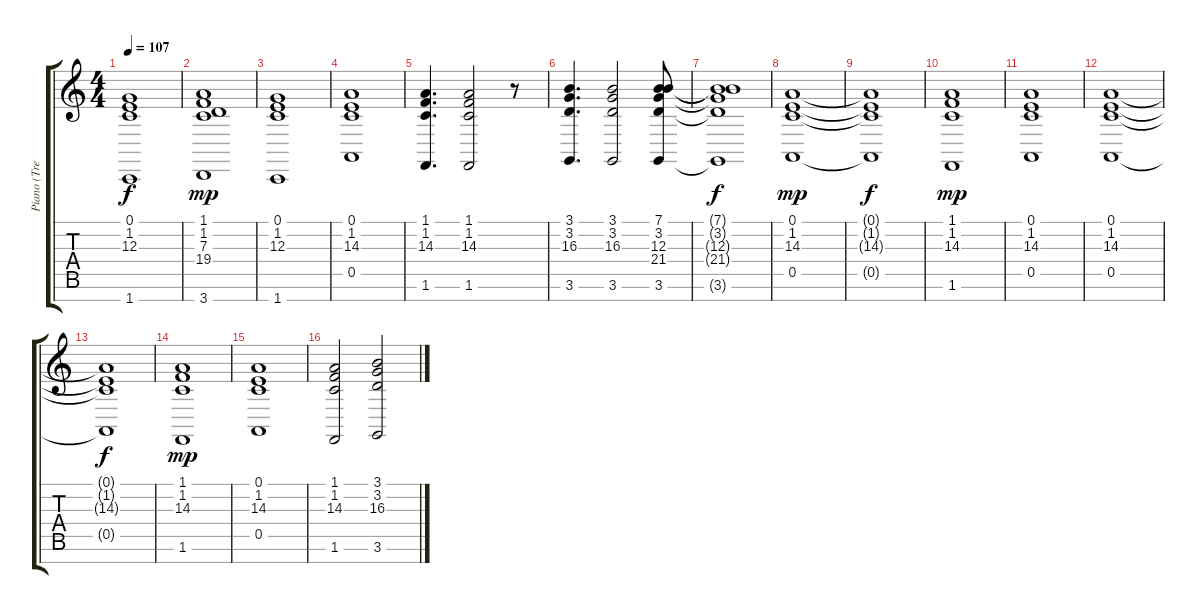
\track ("Piano (Treble)" "Piano (Tre") {instrument acousticgrandpiano}
\staff {score tabs}
\tuning (E4 B3 G3 D3 A2 E2 B1) {hide}
\ts (4 4)
\tempo 107
\clef g2
\ks c
(0.1{t} 1.2{t} 12.3{t} 1.7{t}).1{dy f} |
(1.1 1.2 7.3 19.4 3.7).1{dy mp} |
(0.1 1.2 12.3 1.7).1 |
(0.1 1.2 14.3 0.5).1 |
(1.1 1.2 14.3 1.6).4{d} (1.1 1.2 14.3 1.6).2 r.8 |
(3.1 3.2 16.3 3.6).4{d} (3.1 3.2 16.3 3.6).2 (7.1 3.2 12.3 21.4 3.6).8 |
(7.1{t} 3.2{t} 12.3{t} 21.4{t} 3.6{t}).1{dy f} |
(0.1 1.2 14.3 0.5).1{dy mp} |
(0.1{t} 1.2{t} 14.3{t} 0.5{t}).1{dy f} |
(1.1 1.2 14.3 1.6).1{dy mp} |
(0.1 1.2 14.3 0.5).1 |
(0.1 1.2 14.3 0.5).1 |
(0.1{t} 1.2{t} 14.3{t} 0.5{t}).1{dy f} |
(1.1 1.2 14.3 1.6).1{dy mp} |
(0.1 1.2 14.3 0.5).1 |
(1.1 1.2 14.3 1.6).2 (3.1 3.2 16.3 3.6).2
